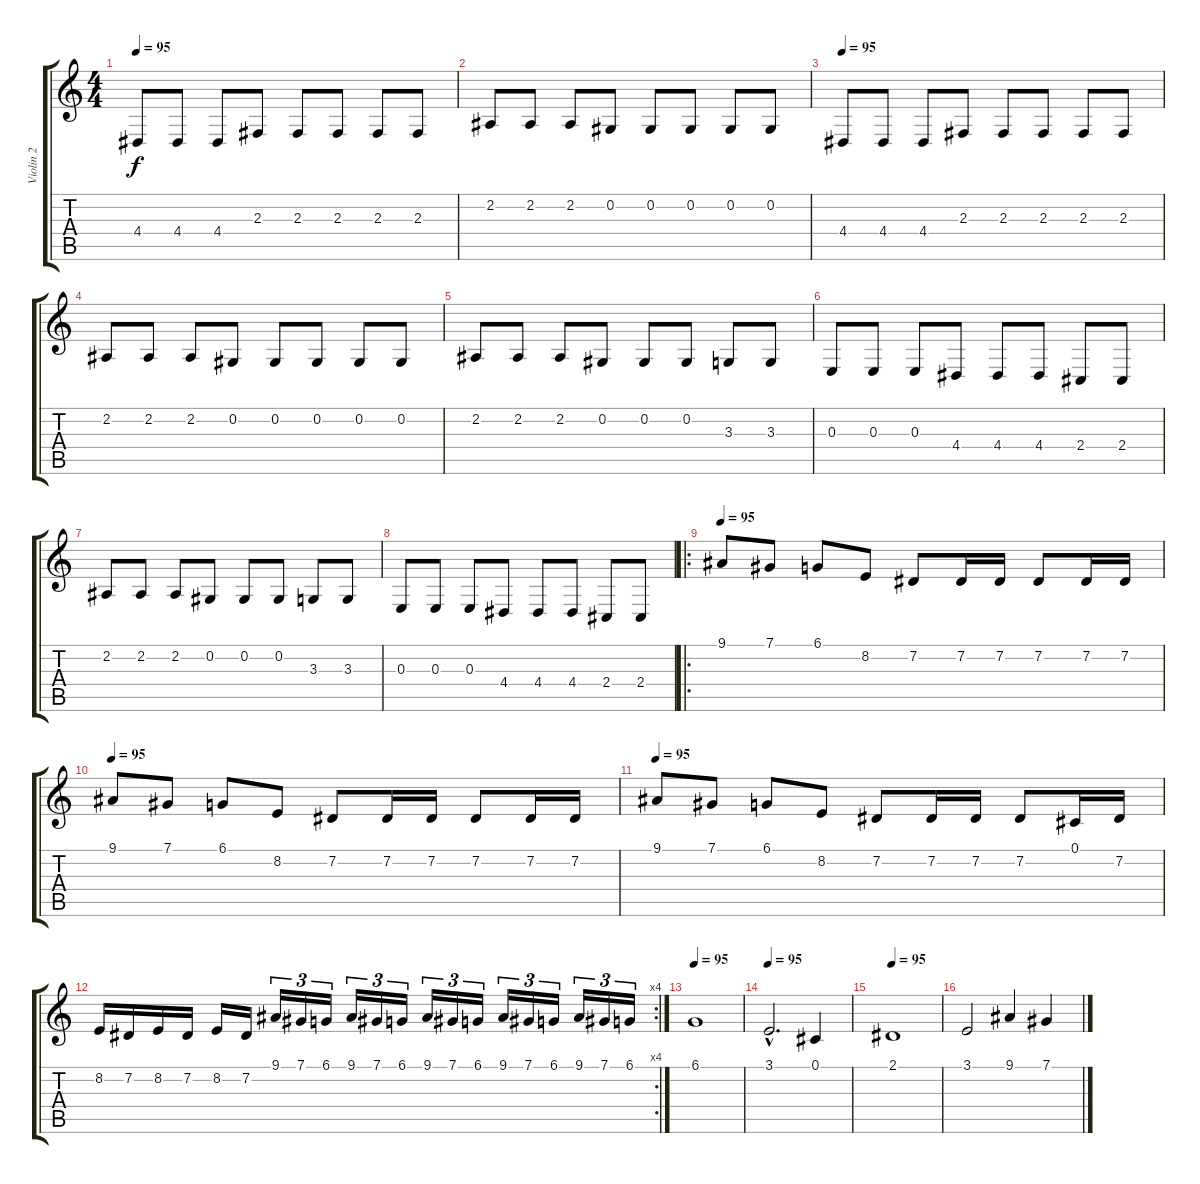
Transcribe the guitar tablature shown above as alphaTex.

\track ("Violin 2" "Violin 2") {instrument stringensemble1}
\staff {score tabs}
\tuning (Db4 Ab3 E3 B2 Gb2 Db2) {hide}
\ts (4 4)
\tempo 95
\clef g2
\ks c
4.4.8{dy f} 4.4.8 4.4.8 2.3.8 2.3.8 2.3.8 2.3.8 2.3.8 |
2.2.8 2.2.8 2.2.8 0.2.8 0.2.8 0.2.8 0.2.8 0.2.8 |
\tempo 95
4.4.8 4.4.8 4.4.8 2.3.8 2.3.8 2.3.8 2.3.8 2.3.8 |
2.2.8 2.2.8 2.2.8 0.2.8 0.2.8 0.2.8 0.2.8 0.2.8 |
2.2.8 2.2.8 2.2.8 0.2.8 0.2.8 0.2.8 3.3.8 3.3.8 |
0.3.8 0.3.8 0.3.8 4.4.8 4.4.8 4.4.8 2.4.8 2.4.8 |
2.2.8 2.2.8 2.2.8 0.2.8 0.2.8 0.2.8 3.3.8 3.3.8 |
0.3.8 0.3.8 0.3.8 4.4.8 4.4.8 4.4.8 2.4.8 2.4.8 |
\ro
\tempo 95
9.1.8 7.1.8 6.1.8 8.2.8 7.2.8 7.2.16 7.2.16 7.2.8 7.2.16 7.2.16 |
\tempo 95
9.1.8 7.1.8 6.1.8 8.2.8 7.2.8 7.2.16 7.2.16 7.2.8 7.2.16 7.2.16 |
\tempo 95
9.1.8 7.1.8 6.1.8 8.2.8 7.2.8 7.2.16 7.2.16 7.2.8 0.1.16 7.2.16 |
\rc 4
8.2.16 7.2.16 8.2.16 7.2.16 8.2.16 7.2.16 9.1.16{tu (3 2)} 7.1.16{tu (3 2)} 6.1.16{tu (3 2)} 9.1.16{tu (3 2)} 7.1.16{tu (3 2)} 6.1.16{tu (3 2)} 9.1.16{tu (3 2)} 7.1.16{tu (3 2)} 6.1.16{tu (3 2)} 9.1.16{tu (3 2)} 7.1.16{tu (3 2)} 6.1.16{tu (3 2)} 9.1.16{tu (3 2)} 7.1.16{tu (3 2)} 6.1.16{tu (3 2)} |
\tempo 95
6.1.1 |
\tempo 95
3.1{hac}.2{d} 0.1.4 |
\tempo 95
2.1.1 |
3.1.2 9.1.4 7.1.4
